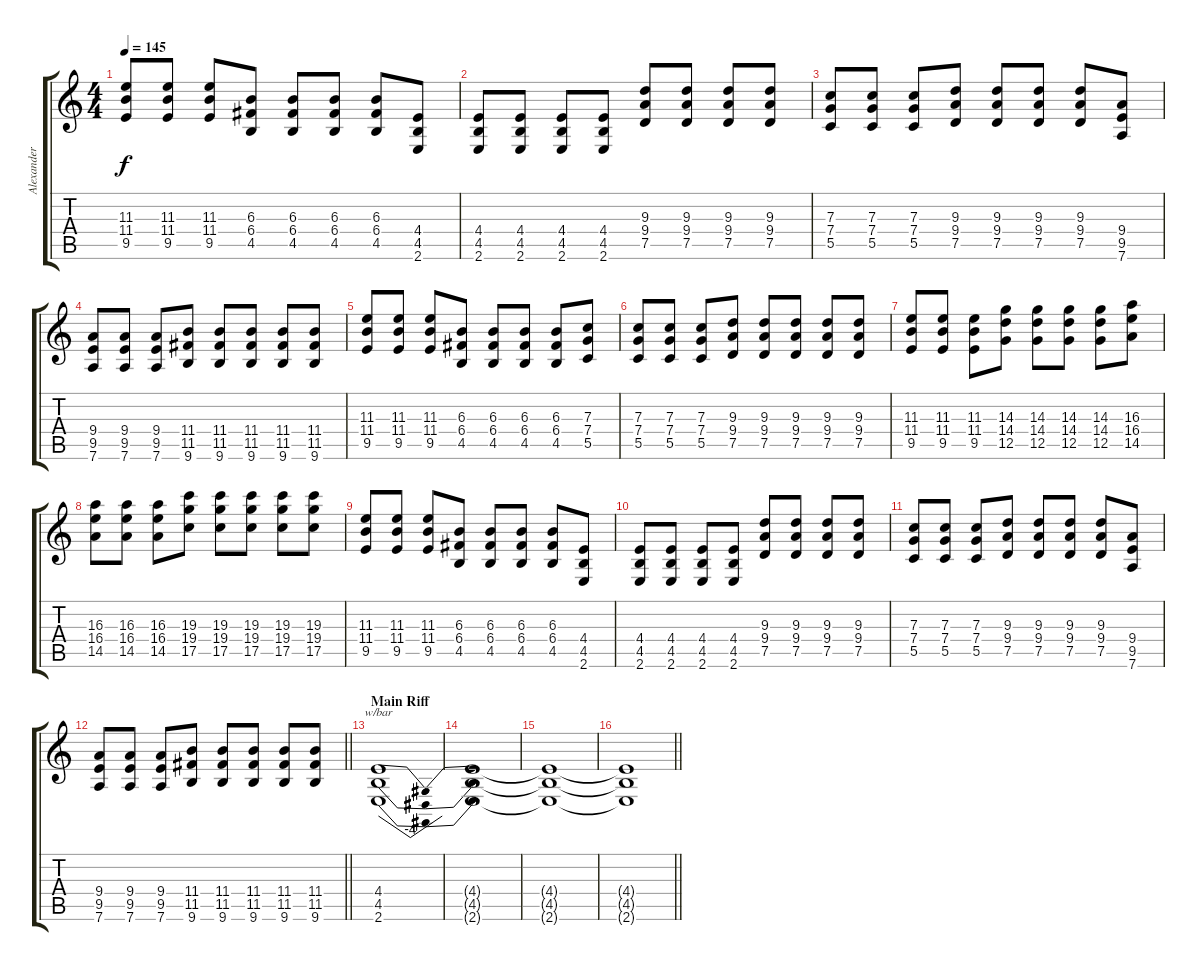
\track ("Alexander (Rythm Guitar)" "Alexander ") {instrument overdrivenguitar}
\staff {score tabs}
\tuning (D4 A3 F3 C3 G2 D2) {hide}
\ts (4 4)
\tempo 145
\clef g2
\ks c
(11.3 11.4 9.5).8{dy f} (11.3 11.4 9.5).8 (11.3 11.4 9.5).8 (6.3 6.4 4.5).8 (6.3 6.4 4.5).8 (6.3 6.4 4.5).8 (6.3 6.4 4.5).8 (4.4 4.5 2.6).8 |
(4.4 4.5 2.6).8 (4.4 4.5 2.6).8 (4.4 4.5 2.6).8 (4.4 4.5 2.6).8 (9.3 9.4 7.5).8 (9.3 9.4 7.5).8 (9.3 9.4 7.5).8 (9.3 9.4 7.5).8 |
(7.3 7.4 5.5).8 (7.3 7.4 5.5).8 (7.3 7.4 5.5).8 (9.3 9.4 7.5).8 (9.3 9.4 7.5).8 (9.3 9.4 7.5).8 (9.3 9.4 7.5).8 (9.4 9.5 7.6).8 |
(9.4 9.5 7.6).8 (9.4 9.5 7.6).8 (9.4 9.5 7.6).8 (11.4 11.5 9.6).8 (11.4 11.5 9.6).8 (11.4 11.5 9.6).8 (11.4 11.5 9.6).8 (11.4 11.5 9.6).8 |
(11.3 11.4 9.5).8 (11.3 11.4 9.5).8 (11.3 11.4 9.5).8 (6.3 6.4 4.5).8 (6.3 6.4 4.5).8 (6.3 6.4 4.5).8 (6.3 6.4 4.5).8 (7.3 7.4 5.5).8 |
(7.3 7.4 5.5).8 (7.3 7.4 5.5).8 (7.3 7.4 5.5).8 (9.3 9.4 7.5).8 (9.3 9.4 7.5).8 (9.3 9.4 7.5).8 (9.3 9.4 7.5).8 (9.3 9.4 7.5).8 |
(11.3 11.4 9.5).8 (11.3 11.4 9.5).8 (11.3 11.4 9.5).8 (14.3 14.4 12.5).8 (14.3 14.4 12.5).8 (14.3 14.4 12.5).8 (14.3 14.4 12.5).8 (16.3 16.4 14.5).8 |
(16.3 16.4 14.5).8 (16.3 16.4 14.5).8 (16.3 16.4 14.5).8 (19.3 19.4 17.5).8 (19.3 19.4 17.5).8 (19.3 19.4 17.5).8 (19.3 19.4 17.5).8 (19.3 19.4 17.5).8 |
(11.3 11.4 9.5).8 (11.3 11.4 9.5).8 (11.3 11.4 9.5).8 (6.3 6.4 4.5).8 (6.3 6.4 4.5).8 (6.3 6.4 4.5).8 (6.3 6.4 4.5).8 (4.4 4.5 2.6).8 |
(4.4 4.5 2.6).8 (4.4 4.5 2.6).8 (4.4 4.5 2.6).8 (4.4 4.5 2.6).8 (9.3 9.4 7.5).8 (9.3 9.4 7.5).8 (9.3 9.4 7.5).8 (9.3 9.4 7.5).8 |
(7.3 7.4 5.5).8 (7.3 7.4 5.5).8 (7.3 7.4 5.5).8 (9.3 9.4 7.5).8 (9.3 9.4 7.5).8 (9.3 9.4 7.5).8 (9.3 9.4 7.5).8 (9.4 9.5 7.6).8 |
\barLineRight lightlight
(9.4 9.5 7.6).8 (9.4 9.5 7.6).8 (9.4 9.5 7.6).8 (11.4 11.5 9.6).8 (11.4 11.5 9.6).8 (11.4 11.5 9.6).8 (11.4 11.5 9.6).8 (11.4 11.5 9.6).8 |
\section ("" "Main Riff")
(4.4 4.5 2.6).1{tbe (dip default 0 0 30 -16 60 0)} |
(4.4{t} 4.5{t} 2.6{t}).1 |
(4.4{t} 4.5{t} 2.6{t}).1 |
\barLineRight lightlight
(4.4{t} 4.5{t} 2.6{t}).1
